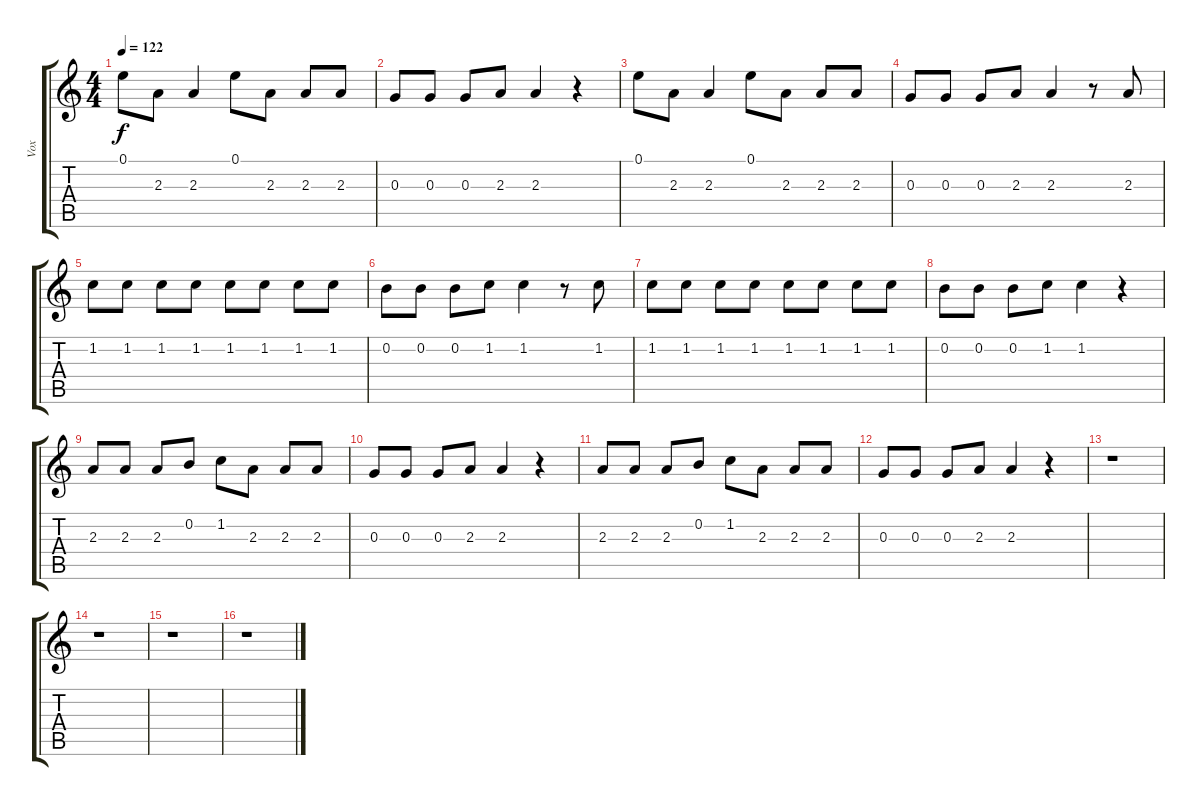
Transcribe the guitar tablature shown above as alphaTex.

\track ("Vox" "Vox") {instrument electricguitarclean}
\staff {score tabs}
\tuning (E4 B3 G3 D3 A2 E2) {hide}
\ts (4 4)
\tempo 122
\clef g2
\ks c
0.1.8{dy f} 2.3.8 2.3.4 0.1.8 2.3.8 2.3.8 2.3.8 |
0.3.8 0.3.8 0.3.8 2.3.8 2.3.4 r.4 |
0.1.8 2.3.8 2.3.4 0.1.8 2.3.8 2.3.8 2.3.8 |
0.3.8 0.3.8 0.3.8 2.3.8 2.3.4 r.8 2.3.8 |
1.2.8 1.2.8 1.2.8 1.2.8 1.2.8 1.2.8 1.2.8 1.2.8 |
0.2.8 0.2.8 0.2.8 1.2.8 1.2.4 r.8 1.2.8 |
1.2.8 1.2.8 1.2.8 1.2.8 1.2.8 1.2.8 1.2.8 1.2.8 |
0.2.8 0.2.8 0.2.8 1.2.8 1.2.4 r.4 |
2.3.8 2.3.8 2.3.8 0.2.8 1.2.8 2.3.8 2.3.8 2.3.8 |
0.3.8 0.3.8 0.3.8 2.3.8 2.3.4 r.4 |
2.3.8 2.3.8 2.3.8 0.2.8 1.2.8 2.3.8 2.3.8 2.3.8 |
0.3.8 0.3.8 0.3.8 2.3.8 2.3.4 r.4 |
r.1 |
r.1 |
r.1 |
r.1
